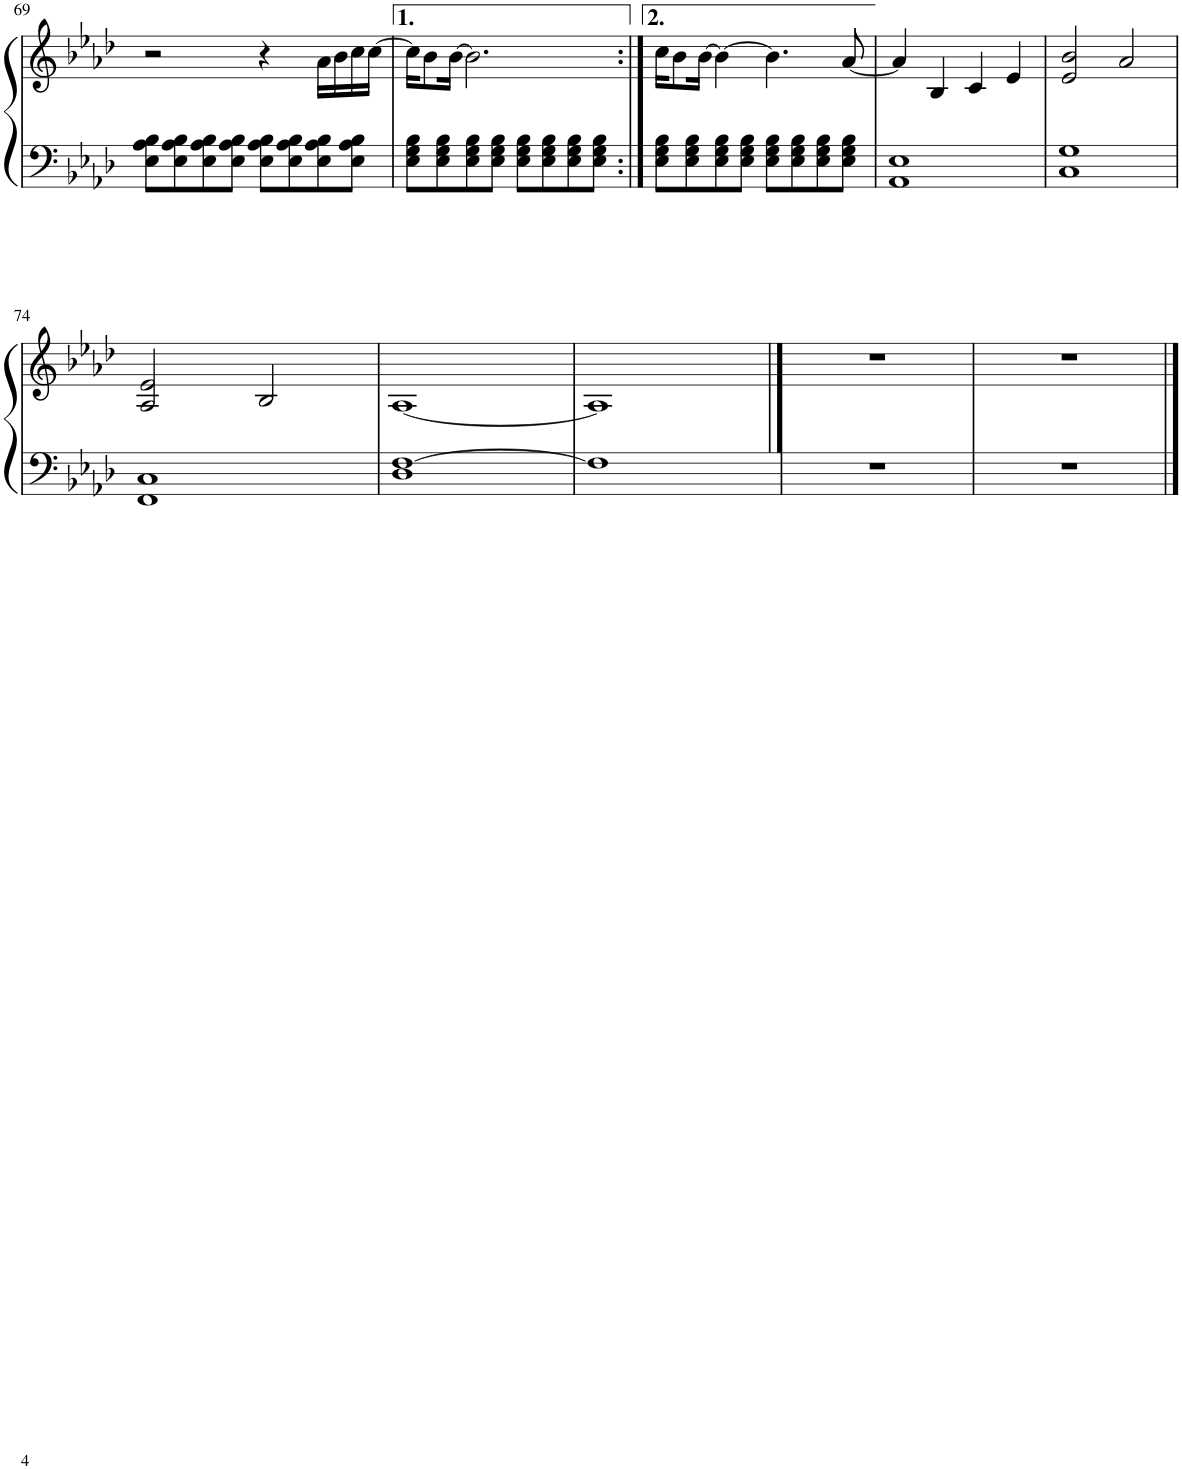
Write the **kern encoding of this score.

**kern	**kern
*part1	*part1
*staff2	*staff1
*I"Piano	*
*I'Pno.	*
!!LO:PB:g=z
*clefF4	*clefG2
*k[b-e-a-d-]	*k[b-e-a-d-]
*M4/4	*M4/4
=69	=69
8E-\ 8A-\ 8B-\L	2r
8E-\ 8A-\ 8B-\	.
8E-\ 8A-\ 8B-\	.
8E-\ 8A-\ 8B-\J	.
8E-\ 8A-\ 8B-\L	4r
8E-\ 8A-\ 8B-\	.
8E-\ 8A-\ 8B-\	16a-\LL
.	16b-\
8E-\ 8A-\ 8B-\J	16cc\
.	[16cc\JJ
=70	=70
8E-\ 8G\ 8B-\L	16cc\KL]
.	8b-\
8E-\ 8G\ 8B-\	.
.	[16b-\Jk
8E-\ 8G\ 8B-\	2.b-\]
8E-\ 8G\ 8B-\J	.
8E-\ 8G\ 8B-\L	.
8E-\ 8G\ 8B-\	.
8E-\ 8G\ 8B-\	.
8E-\ 8G\ 8B-\J	.
=71:|!	=71:|!
8E-\ 8G\ 8B-\L	16cc\KL
.	8b-\
8E-\ 8G\ 8B-\	.
.	[16b-\Jk
8E-\ 8G\ 8B-\	4b-\_
8E-\ 8G\ 8B-\J	.
8E-\ 8G\ 8B-\L	4.b-\]
8E-\ 8G\ 8B-\	.
8E-\ 8G\ 8B-\	.
8E-\ 8G\ 8B-\J	[8a-/
=72	=72
1AA- 1E-	4a-/]
.	4B-/
.	4c/
.	4e-/
=73	=73
1C 1G	2e-/ 2b-/
.	2a-/
!!LO:LB:g=z
=74	=74
1FF 1C	2A-/ 2e-/
.	2B-/
=75	=75
1D- [1F	[1A-
=76	=76
1F]	1A-]
==77	==77
1r	1r
=78	=78
1r	1r
==	==
*-	*-
